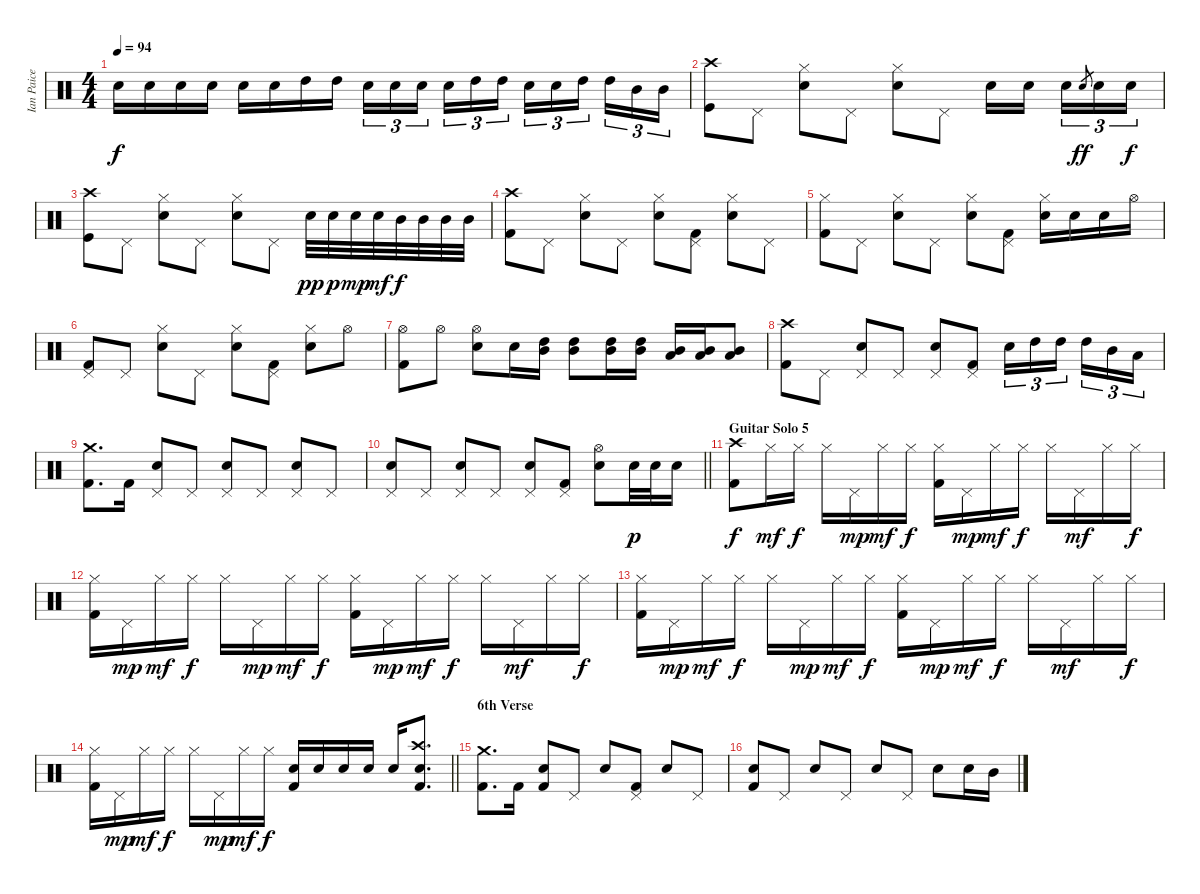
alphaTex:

\track ("Ian Paice (Drums)" "Ian Paice ") {instrument percussion}
\staff {score}
\articulation defaults
\ts (4 4)
\tempo 94
\clef neutral
\ks c "Electric Snare (hit)".16{dy f} "Electric Snare (hit)".16 "Electric Snare (hit)".16 "Electric Snare (hit)".16 "Electric Snare (hit)".16 "Electric Snare (hit)".16 "High Tom (hit)".16 "High Tom (hit)".16 "Electric Snare (hit)".16{tu (3 2)} "Electric Snare (hit)".16{tu (3 2)} "Electric Snare (hit)".16{tu (3 2)} "Electric Snare (hit)".16{tu (3 2)} "High Tom (hit)".16{tu (3 2)} "High Tom (hit)".16{tu (3 2)} "Electric Snare (hit)".16{tu (3 2)} "Electric Snare (hit)".16{tu (3 2)} "High Tom (hit)".16{tu (3 2)} "High Tom (hit)".16{tu (3 2)} "Mid Tom (hit)".16{tu (3 2)} "Mid Tom (hit)".16{tu (3 2)}
|
("Crash high (hit)" "Kick (hit)").8 "Pedal Hi-Hat (hit)".8 ("Hi-Hat (closed)" "Electric Snare (hit)").8 "Pedal Hi-Hat (hit)".8 ("Hi-Hat (closed)" "Electric Snare (hit)").8 "Pedal Hi-Hat (hit)".8 "Electric Snare (hit)".16 "Electric Snare (hit)".16 "Electric Snare (hit)".16{tu (3 2)} "Electric Snare (hit)".8{gr dy ff} "Electric Snare (hit)".16{tu (3 2)} "Electric Snare (hit)".16{tu (3 2) dy f} |
("Crash high (hit)" "Kick (hit)").8 "Pedal Hi-Hat (hit)".8 ("Hi-Hat (closed)" "Electric Snare (hit)").8 "Pedal Hi-Hat (hit)".8 ("Hi-Hat (closed)" "Electric Snare (hit)").8 "Pedal Hi-Hat (hit)".8 "Electric Snare (hit)".32{dy pp} "Electric Snare (hit)".32{dy p} "Electric Snare (hit)".32{dy mp} "Electric Snare (hit)".32{dy mf} "Mid Tom (hit)".32{dy f} "Mid Tom (hit)".32 "Mid Tom (hit)".32 "Mid Tom (hit)".32 |
("Crash high (hit)" "Kick (hit) 2").8 "Pedal Hi-Hat (hit)".8 ("Hi-Hat (closed)" "Electric Snare (hit)").8 "Pedal Hi-Hat (hit)".8 ("Hi-Hat (closed)" "Electric Snare (hit)").8 ("Pedal Hi-Hat (hit)" "Kick (hit) 2").8 ("Hi-Hat (closed)" "Electric Snare (hit)").8 "Pedal Hi-Hat (hit)".8 |
("Hi-Hat (closed)" "Kick (hit) 2").8 "Pedal Hi-Hat (hit)".8 ("Hi-Hat (closed)" "Electric Snare (hit)").8 "Pedal Hi-Hat (hit)".8 ("Hi-Hat (closed)" "Electric Snare (hit)").8 ("Pedal Hi-Hat (hit)" "Kick (hit) 2").8 ("Hi-Hat (closed)" "Electric Snare (hit)").16 "Electric Snare (hit)".16 "Electric Snare (hit)".16 "Hi-Hat (open)".16 |
("Pedal Hi-Hat (hit)" "Kick (hit) 2").8 "Pedal Hi-Hat (hit)".8 ("Hi-Hat (closed)" "Electric Snare (hit)").8 "Pedal Hi-Hat (hit)".8 ("Hi-Hat (closed)" "Electric Snare (hit)").8 ("Pedal Hi-Hat (hit)" "Kick (hit) 2").8 ("Hi-Hat (closed)" "Electric Snare (hit)").8 "Hi-Hat (open)".8 |
("Hi-Hat (open)" "Kick (hit) 2").8 "Hi-Hat (open)".8 ("Hi-Hat (open)" "Electric Snare (hit)").8 "Electric Snare (hit)".16 ("Mid Tom (hit)" "High Tom (hit)").16 ("Mid Tom (hit)" "High Tom (hit)").8 ("Mid Tom (hit)" "High Tom (hit)").16 ("Mid Tom (hit)" "High Tom (hit)").16 ("Low Tom (hit)" "Mid Tom (hit)").16 ("Low Tom (hit)" "Mid Tom (hit)").16 ("Low Tom (hit)" "Mid Tom (hit)").8 |
("Crash high (hit)" "Kick (hit) 2").8 "Pedal Hi-Hat (hit)".8 ("Pedal Hi-Hat (hit)" "Electric Snare (hit)").8 "Pedal Hi-Hat (hit)".8 ("Pedal Hi-Hat (hit)" "Electric Snare (hit)").8 ("Pedal Hi-Hat (hit)" "Kick (hit) 2").8 "Electric Snare (hit)".16{tu (3 2)} "High Tom (hit)".16{tu (3 2)} "High Tom (hit)".16{tu (3 2)} "High Tom (hit)".16{tu (3 2)} "Mid Tom (hit)".16{tu (3 2)} "Low Tom (hit)".16{tu (3 2)} |
("Crash medium (hit)" "Kick (hit) 2").8{d} "Kick (hit) 2".16 ("Pedal Hi-Hat (hit)" "Electric Snare (hit)").8 "Pedal Hi-Hat (hit)".8 ("Pedal Hi-Hat (hit)" "Electric Snare (hit)").8 "Pedal Hi-Hat (hit)".8 ("Pedal Hi-Hat (hit)" "Electric Snare (hit)").8 "Pedal Hi-Hat (hit)".8 |
\barLineRight lightlight
("Pedal Hi-Hat (hit)" "Electric Snare (hit)").8 "Pedal Hi-Hat (hit)".8 ("Pedal Hi-Hat (hit)" "Electric Snare (hit)").8 "Pedal Hi-Hat (hit)".8 ("Pedal Hi-Hat (hit)" "Electric Snare (hit)").8 ("Pedal Hi-Hat (hit)" "Kick (hit) 2").8 ("Hi-Hat (open)" "Electric Snare (hit)").8 "Electric Snare (hit)".32{dy p} "Electric Snare (hit)".32 "Electric Snare (hit)".16 |
\section ("" "Guitar Solo 5")
("Crash high (hit)" "Kick (hit) 2").8{dy f} "Hi-Hat (closed)".16{dy mf} "Hi-Hat (closed)".16{dy f} "Hi-Hat (closed)".16 "Pedal Hi-Hat (hit)".16{dy mp} "Hi-Hat (closed)".16{dy mf} "Hi-Hat (closed)".16{dy f} ("Hi-Hat (closed)" "Kick (hit) 2").16 "Pedal Hi-Hat (hit)".16{dy mp} "Hi-Hat (closed)".16{dy mf} "Hi-Hat (closed)".16{dy f} "Hi-Hat (closed)".16 "Pedal Hi-Hat (hit)".16{dy mf} "Hi-Hat (closed)".16 "Hi-Hat (closed)".16{dy f} |
("Hi-Hat (closed)" "Kick (hit) 2").16 "Pedal Hi-Hat (hit)".16{dy mp} "Hi-Hat (closed)".16{dy mf} "Hi-Hat (closed)".16{dy f} "Hi-Hat (closed)".16 "Pedal Hi-Hat (hit)".16{dy mp} "Hi-Hat (closed)".16{dy mf} "Hi-Hat (closed)".16{dy f} ("Hi-Hat (closed)" "Kick (hit) 2").16 "Pedal Hi-Hat (hit)".16{dy mp} "Hi-Hat (closed)".16{dy mf} "Hi-Hat (closed)".16{dy f} "Hi-Hat (closed)".16 "Pedal Hi-Hat (hit)".16{dy mf} "Hi-Hat (closed)".16 "Hi-Hat (closed)".16{dy f} |
("Hi-Hat (closed)" "Kick (hit) 2").16 "Pedal Hi-Hat (hit)".16{dy mp} "Hi-Hat (closed)".16{dy mf} "Hi-Hat (closed)".16{dy f} "Hi-Hat (closed)".16 "Pedal Hi-Hat (hit)".16{dy mp} "Hi-Hat (closed)".16{dy mf} "Hi-Hat (closed)".16{dy f} ("Hi-Hat (closed)" "Kick (hit) 2").16 "Pedal Hi-Hat (hit)".16{dy mp} "Hi-Hat (closed)".16{dy mf} "Hi-Hat (closed)".16{dy f} "Hi-Hat (closed)".16 "Pedal Hi-Hat (hit)".16{dy mf} "Hi-Hat (closed)".16 "Hi-Hat (closed)".16{dy f} |
\barLineRight lightlight
("Hi-Hat (closed)" "Kick (hit) 2").16 "Pedal Hi-Hat (hit)".16{dy mp} "Hi-Hat (closed)".16{dy mf} "Hi-Hat (closed)".16{dy f} "Hi-Hat (closed)".16 "Pedal Hi-Hat (hit)".16{dy mp} "Hi-Hat (closed)".16{dy mf} "Hi-Hat (closed)".16{dy f} ("Electric Snare (hit)" "Kick (hit) 2").16 "Electric Snare (hit)".16 "Electric Snare (hit)".16 "Electric Snare (hit)".16 "Electric Snare (hit)".16 ("Crash high (hit)" "Electric Snare (hit)" "Kick (hit) 2").8{d} |
\section ("" "6th Verse")
("Crash medium (hit)" "Kick (hit) 2").8{d} "Kick (hit) 2".16 ("Electric Snare (hit)" "Kick (hit) 2").8 "Pedal Hi-Hat (hit)".8 "Electric Snare (hit)".8 ("Pedal Hi-Hat (hit)" "Kick (hit) 2").8 "Electric Snare (hit)".8 "Pedal Hi-Hat (hit)".8 |
("Electric Snare (hit)" "Kick (hit) 2").8 "Pedal Hi-Hat (hit)".8 "Electric Snare (hit)".8 "Pedal Hi-Hat (hit)".8 "Electric Snare (hit)".8 "Pedal Hi-Hat (hit)".8 "Electric Snare (hit)".8 "Electric Snare (hit)".16 "Mid Tom (hit)".16
